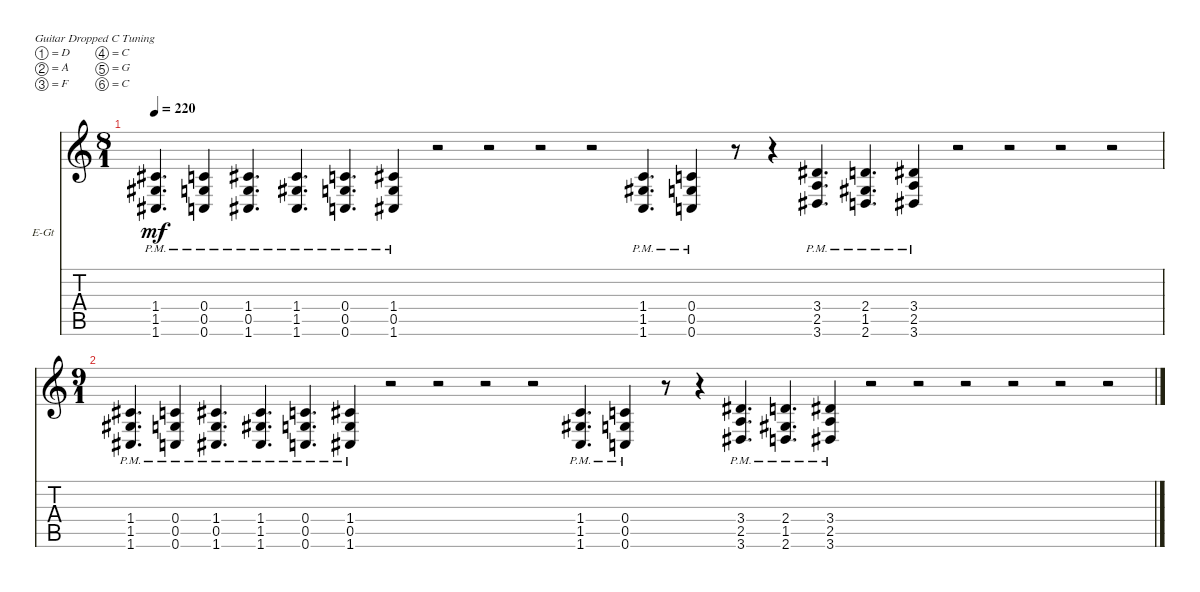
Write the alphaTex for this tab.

\defaultSystemsLayout 4
\bracketExtendMode nobrackets
\firstSystemTrackNameOrientation horizontal
\otherSystemsTrackNameOrientation horizontal
\track ("Rhythm Guitar" "E-Gt") {instrument distortionguitar}
\staff {score tabs}
\tuning (D4 A3 F3 C3 G2 C2)
\ts (8 1)
\tempo 220
\clef g2
\ks c
(1.6{pm} 1.5{pm} 1.4{pm}).4{d dy mf} (0.6{pm} 0.5{pm} 0.4{pm}).4 (1.6{pm} 0.5{pm} 1.4{pm}).4{d} (1.6{pm} 1.5{pm} 1.4{pm}).4{d} (0.6{pm} 0.5{pm} 0.4{pm}).4{d} (1.6{pm} 0.5{pm} 1.4{pm}).4 r.2 r.2 r.2 r.2 (1.6{pm} 1.5{pm} 1.4{pm}).4{d} (0.6{pm} 0.5{pm} 0.4{pm}).4 r.8 r.4 (3.6{pm} 2.5{pm} 3.4{pm}).4{d} (2.6{pm} 1.5{pm} 2.4{pm}).4{d} (3.6{pm} 2.5{pm} 3.4{pm}).4 r.2 r.2 r.2 r.2 |
\ts (9 1)
(1.6{pm} 1.5{pm} 1.4{pm}).4{d} (0.6{pm} 0.5{pm} 0.4{pm}).4 (1.6{pm} 0.5{pm} 1.4{pm}).4{d} (1.6{pm} 1.5{pm} 1.4{pm}).4{d} (0.6{pm} 0.5{pm} 0.4{pm}).4{d} (1.6{pm} 0.5{pm} 1.4{pm}).4 r.2 r.2 r.2 r.2 (1.6{pm} 1.5{pm} 1.4{pm}).4{d} (0.6{pm} 0.5{pm} 0.4{pm}).4 r.8 r.4 (3.6{pm} 2.5{pm} 3.4{pm}).4{d} (2.6{pm} 1.5{pm} 2.4{pm}).4{d} (3.6{pm} 2.5{pm} 3.4{pm}).4 r.2 r.2 r.2 r.2 r.2 r.2
